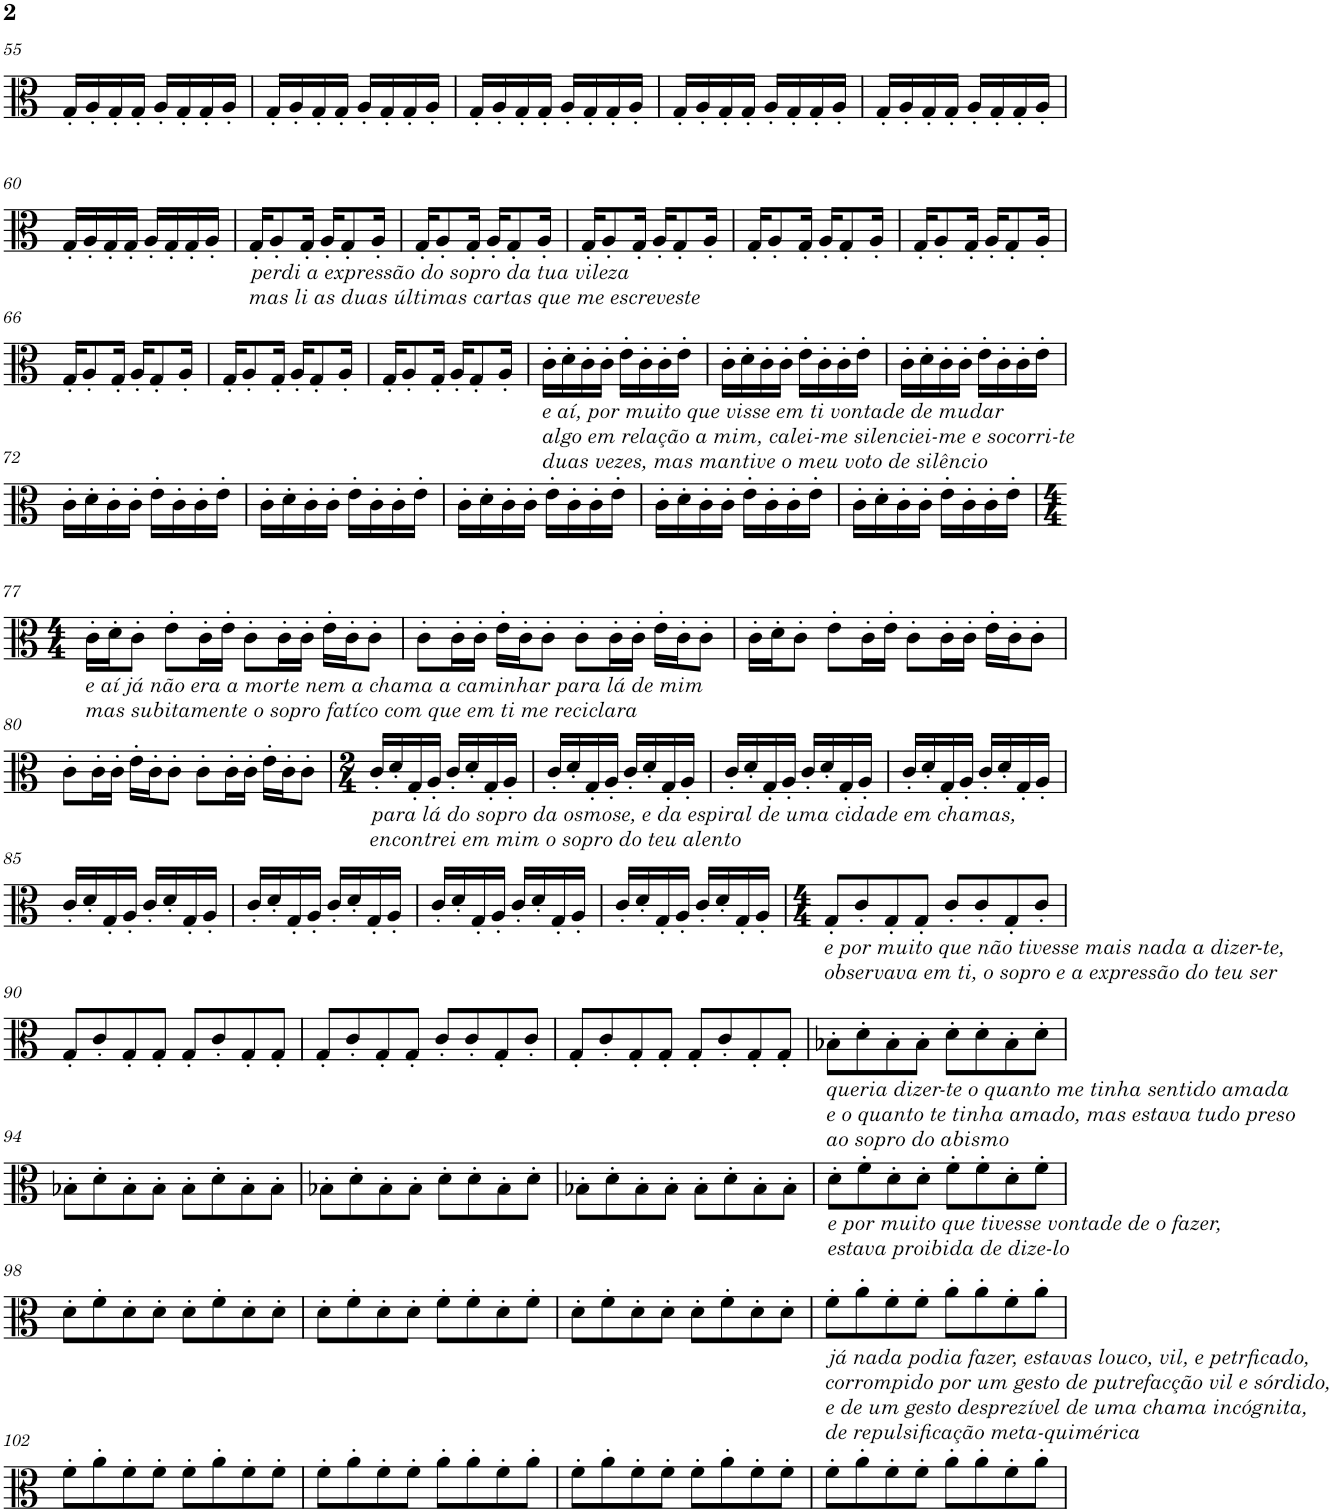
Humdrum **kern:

**kern
*part1
*staff1
*I"Viola
*I'Vla.
!!LO:PB:g=z
*clefC3
*k[]
*M2/4
=55
16G'/LL
16A'/
16G'/
16G'/JJ
16A'/LL
16G'/
16G'/
16A'/JJ
=56
16G'/LL
16A'/
16G'/
16G'/JJ
16A'/LL
16G'/
16G'/
16A'/JJ
=57
16G'/LL
16A'/
16G'/
16G'/JJ
16A'/LL
16G'/
16G'/
16A'/JJ
=58
16G'/LL
16A'/
16G'/
16G'/JJ
16A'/LL
16G'/
16G'/
16A'/JJ
=59
16G'/LL
16A'/
16G'/
16G'/JJ
16A'/LL
16G'/
16G'/
16A'/JJ
!!LO:LB:g=z
=60
16G'/LL
16A'/
16G'/
16G'/JJ
16A'/LL
16G'/
16G'/
16A'/JJ
=61
!LO:TX:b:i:t=perdi a expressão do sopro da tua vileza
!LO:TX:b:t=mas li as duas últimas cartas que me escreveste
16G'/KL
8A'/
16G'/Jk
16A'/KL
8G'/
16A'/Jk
=62
16G'/KL
8A'/
16G'/Jk
16A'/KL
8G'/
16A'/Jk
=63
16G'/KL
8A'/
16G'/Jk
16A'/KL
8G'/
16A'/Jk
=64
16G'/KL
8A'/
16G'/Jk
16A'/KL
8G'/
16A'/Jk
=65
16G'/KL
8A'/
16G'/Jk
16A'/KL
8G'/
16A'/Jk
!!LO:LB:g=z
=66
16G'/KL
8A'/
16G'/Jk
16A'/KL
8G'/
16A'/Jk
=67
16G'/KL
8A'/
16G'/Jk
16A'/KL
8G'/
16A'/Jk
=68
16G'/KL
8A'/
16G'/Jk
16A'/KL
8G'/
16A'/Jk
=69
!LO:TX:b:i:t=e aí, por muito que visse em ti vontade de mudar
!LO:TX:b:t=algo em relação a mim, calei-me silenciei-me e socorri-te
!LO:TX:b:t=duas vezes, mas mantive o meu voto de silêncio
16c'\LL
16d'\
16c'\
16c'\JJ
16e'\LL
16c'\
16c'\
16e'\JJ
=70
16c'\LL
16d'\
16c'\
16c'\JJ
16e'\LL
16c'\
16c'\
16e'\JJ
=71
16c'\LL
16d'\
16c'\
16c'\JJ
16e'\LL
16c'\
16c'\
16e'\JJ
!!LO:LB:g=z
=72
16c'\LL
16d'\
16c'\
16c'\JJ
16e'\LL
16c'\
16c'\
16e'\JJ
=73
16c'\LL
16d'\
16c'\
16c'\JJ
16e'\LL
16c'\
16c'\
16e'\JJ
=74
16c'\LL
16d'\
16c'\
16c'\JJ
16e'\LL
16c'\
16c'\
16e'\JJ
=75
16c'\LL
16d'\
16c'\
16c'\JJ
16e'\LL
16c'\
16c'\
16e'\JJ
=76
16c'\LL
16d'\
16c'\
16c'\JJ
16e'\LL
16c'\
16c'\
16e'\JJ
!!LO:LB:g=z
=77
*M4/4
!LO:TX:b:i:t=e aí já não era a morte nem a chama a caminhar para lá de mim
!LO:TX:b:t=mas subitamente o sopro fatíco com que em ti me reciclara
16c'\LL
16d'\J
8c'\J
8e'\L
16c'\L
16e'\JJ
8c'\L
16c'\L
16c'\JJ
16e'\LL
16c'\J
8c'\J
=78
8c'\L
16c'\L
16c'\JJ
16e'\LL
16c'\J
8c'\J
8c'\L
16c'\L
16c'\JJ
16e'\LL
16c'\J
8c'\J
=79
16c'\LL
16d'\J
8c'\J
8e'\L
16c'\L
16e'\JJ
8c'\L
16c'\L
16c'\JJ
16e'\LL
16c'\J
8c'\J
!!LO:LB:g=z
=80
8c'\L
16c'\L
16c'\JJ
16e'\LL
16c'\J
8c'\J
8c'\L
16c'\L
16c'\JJ
16e'\LL
16c'\J
8c'\J
=81
*M2/4
!LO:TX:b:i:t=para lá do sopro da osmose, e da espiral de uma cidade em chamas,
!LO:TX:b:t=encontrei em mim o sopro do teu alento
16c'/LL
16d'/
16G'/
16A'/JJ
16c'/LL
16d'/
16G'/
16A'/JJ
=82
16c'/LL
16d'/
16G'/
16A'/JJ
16c'/LL
16d'/
16G'/
16A'/JJ
=83
16c'/LL
16d'/
16G'/
16A'/JJ
16c'/LL
16d'/
16G'/
16A'/JJ
=84
16c'/LL
16d'/
16G'/
16A'/JJ
16c'/LL
16d'/
16G'/
16A'/JJ
!!LO:LB:g=z
=85
16c'/LL
16d'/
16G'/
16A'/JJ
16c'/LL
16d'/
16G'/
16A'/JJ
=86
16c'/LL
16d'/
16G'/
16A'/JJ
16c'/LL
16d'/
16G'/
16A'/JJ
=87
16c'/LL
16d'/
16G'/
16A'/JJ
16c'/LL
16d'/
16G'/
16A'/JJ
=88
16c'/LL
16d'/
16G'/
16A'/JJ
16c'/LL
16d'/
16G'/
16A'/JJ
=89
*M4/4
!LO:TX:b:i:t=e por muito que não tivesse mais nada a dizer-te,
!LO:TX:b:t=observava em ti, o sopro e a expressão do teu ser
8G'/L
8c'/
8G'/
8G'/J
8c'/L
8c'/
8G'/
8c'/J
!!LO:LB:g=z
=90
8G'/L
8c'/
8G'/
8G'/J
8G'/L
8c'/
8G'/
8G'/J
=91
8G'/L
8c'/
8G'/
8G'/J
8c'/L
8c'/
8G'/
8c'/J
=92
8G'/L
8c'/
8G'/
8G'/J
8G'/L
8c'/
8G'/
8G'/J
=93
!LO:TX:b:i:t=queria dizer-te o quanto me tinha sentido amada
!LO:TX:b:t=e o quanto te tinha amado, mas estava tudo preso
!LO:TX:b:t=ao sopro do abismo
8B-X'\L
8d'\
8B-'\
8B-'\J
8d'\L
8d'\
8B-'\
8d'\J
!!LO:LB:g=z
=94
8B-X'\L
8d'\
8B-'\
8B-'\J
8B-'\L
8d'\
8B-'\
8B-'\J
=95
8B-X'\L
8d'\
8B-'\
8B-'\J
8d'\L
8d'\
8B-'\
8d'\J
=96
8B-X'\L
8d'\
8B-'\
8B-'\J
8B-'\L
8d'\
8B-'\
8B-'\J
=97
!LO:TX:b:i:t=e por muito que tivesse vontade de o fazer,
!LO:TX:b:t=estava proibida de dize-lo
8d'\L
8f'\
8d'\
8d'\J
8f'\L
8f'\
8d'\
8f'\J
!!LO:LB:g=z
=98
8d'\L
8f'\
8d'\
8d'\J
8d'\L
8f'\
8d'\
8d'\J
=99
8d'\L
8f'\
8d'\
8d'\J
8f'\L
8f'\
8d'\
8f'\J
=100
8d'\L
8f'\
8d'\
8d'\J
8d'\L
8f'\
8d'\
8d'\J
=101
!LO:TX:b:i:t=já nada podia fazer, estavas louco, vil, e petrficado,
!LO:TX:b:t=corrompido por um gesto de putrefacção vil e sórdido,
!LO:TX:b:t=e de um gesto desprezível de uma chama incógnita,
!LO:TX:b:t=de repulsificação meta-quimérica
8f'\L
8a'\
8f'\
8f'\J
8a'\L
8a'\
8f'\
8a'\J
!!LO:LB:g=z
=102
8f'\L
8a'\
8f'\
8f'\J
8f'\L
8a'\
8f'\
8f'\J
=103
8f'\L
8a'\
8f'\
8f'\J
8a'\L
8a'\
8f'\
8a'\J
=104
8f'\L
8a'\
8f'\
8f'\J
8f'\L
8a'\
8f'\
8f'\J
=105
8f'\L
8a'\
8f'\
8f'\J
8a'\L
8a'\
8f'\
8a'\J
=
*-
